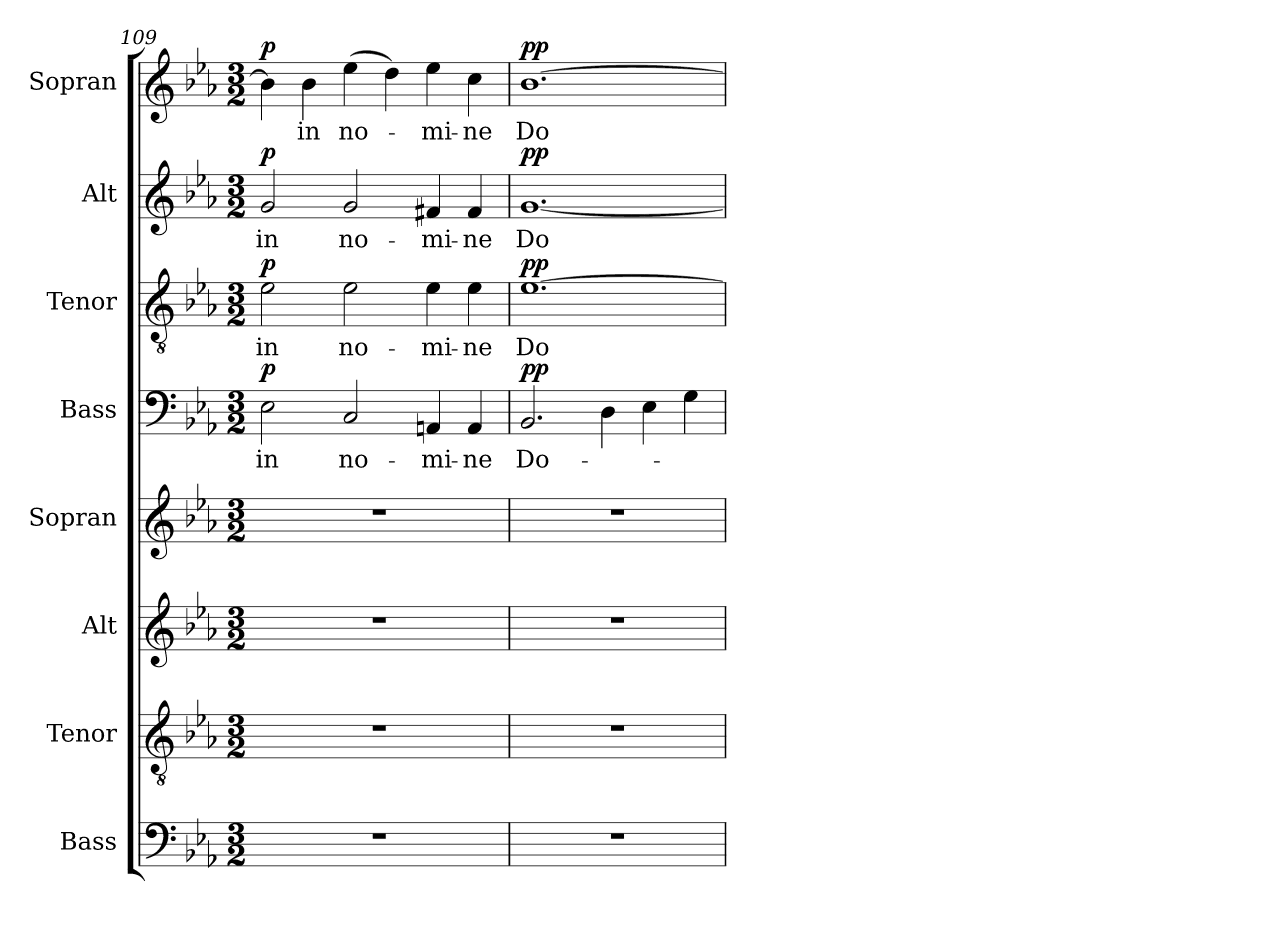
**kern	**kern	**kern	**kern	**kern	**text	**dynam	**kern	**text	**dynam	**kern	**text	**dynam	**kern	**text	**dynam
*part8	*part7	*part6	*part5	*part4	*part4	*part4	*part3	*part3	*part3	*part2	*part2	*part2	*part1	*part1	*part1
*staff8	*staff7	*staff6	*staff5	*staff4	*staff4	*staff4	*staff3	*staff3	*staff3	*staff2	*staff2	*staff2	*staff1	*staff1	*staff1
*I"Bass	*I"Tenor	*I"Alt	*I"Sopran	*I"Bass	*	*	*I"Tenor	*	*	*I"Alt	*	*	*I"Sopran	*	*
*I'B.	*I'T.	*I'A.	*I'S.	*I'B.	*	*	*I'T.	*	*	*I'A.	*	*	*I'S.	*	*
*clefF4	*clefGv2	*clefG2	*clefG2	*clefF4	*	*	*clefGv2	*	*	*clefG2	*	*	*clefG2	*	*
*k[b-e-a-]	*k[b-e-a-]	*k[b-e-a-]	*k[b-e-a-]	*k[b-e-a-]	*	*	*k[b-e-a-]	*	*	*k[b-e-a-]	*	*	*k[b-e-a-]	*	*
*E-:	*E-:	*E-:	*E-:	*E-:	*	*	*E-:	*	*	*E-:	*	*	*E-:	*	*
*M3/2	*M3/2	*M3/2	*M3/2	*M3/2	*	*	*M3/2	*	*	*M3/2	*	*	*M3/2	*	*
=109	=109	=109	=109	=109	=109	=109	=109	=109	=109	=109	=109	=109	=109	=109	=109
!	!	!	!	!	!LO:LY:b	!LO:DY:a	!	!LO:LY:b	!LO:DY:a	!	!LO:LY:b	!LO:DY:a	!	!	!LO:DY:a
1.r	1.r	1.r	1.r	2E-\	in	p	2e-\	in	p	2g/	in	p	4b-\]	.	p
!	!	!	!	!	!	!	!	!	!	!	!	!	!	!LO:LY:b	!
.	.	.	.	.	.	.	.	.	.	.	.	.	4b-\	in	.
!	!	!	!	!	!LO:LY:b	!	!	!LO:LY:b	!	!	!LO:LY:b	!	!	!LO:LY:b	!
.	.	.	.	2C/	no-	.	2e-\	no-	.	2g/	no-	.	(>4ee-\	no-	.
.	.	.	.	.	.	.	.	.	.	.	.	.	4dd\)	.	.
!	!	!	!	!	!LO:LY:b	!	!	!LO:LY:b	!	!	!LO:LY:b	!	!	!LO:LY:b	!
.	.	.	.	4AAn/	-mi-	.	4e-\	-mi-	.	4f#X/	-mi-	.	4ee-\	-mi-	.
!	!	!	!	!	!LO:LY:b	!	!	!LO:LY:b	!	!	!LO:LY:b	!	!	!LO:LY:b	!
.	.	.	.	4AA/	-ne	.	4e-\	-ne	.	4f#/	-ne	.	4cc\	-ne	.
=110	=110	=110	=110	=110	=110	=110	=110	=110	=110	=110	=110	=110	=110	=110	=110
!	!	!	!	!	!LO:LY:b	!LO:DY:a	!	!LO:LY:b	!LO:DY:a	!	!LO:LY:b	!LO:DY:a	!	!LO:LY:b	!LO:DY:a
1.r	1.r	1.r	1.r	2.BB-/	Do-	pp	[1.e-	Do-	pp	[1.g	Do-	pp	[1.b-	Do-	pp
.	.	.	.	4D\	.	.	.	.	.	.	.	.	.	.	.
.	.	.	.	4E-\	.	.	.	.	.	.	.	.	.	.	.
.	.	.	.	4G\	.	.	.	.	.	.	.	.	.	.	.
=	=	=	=	=	=	=	=	=	=	=	=	=	=	=	=
*-	*-	*-	*-	*-	*-	*-	*-	*-	*-	*-	*-	*-	*-	*-	*-
